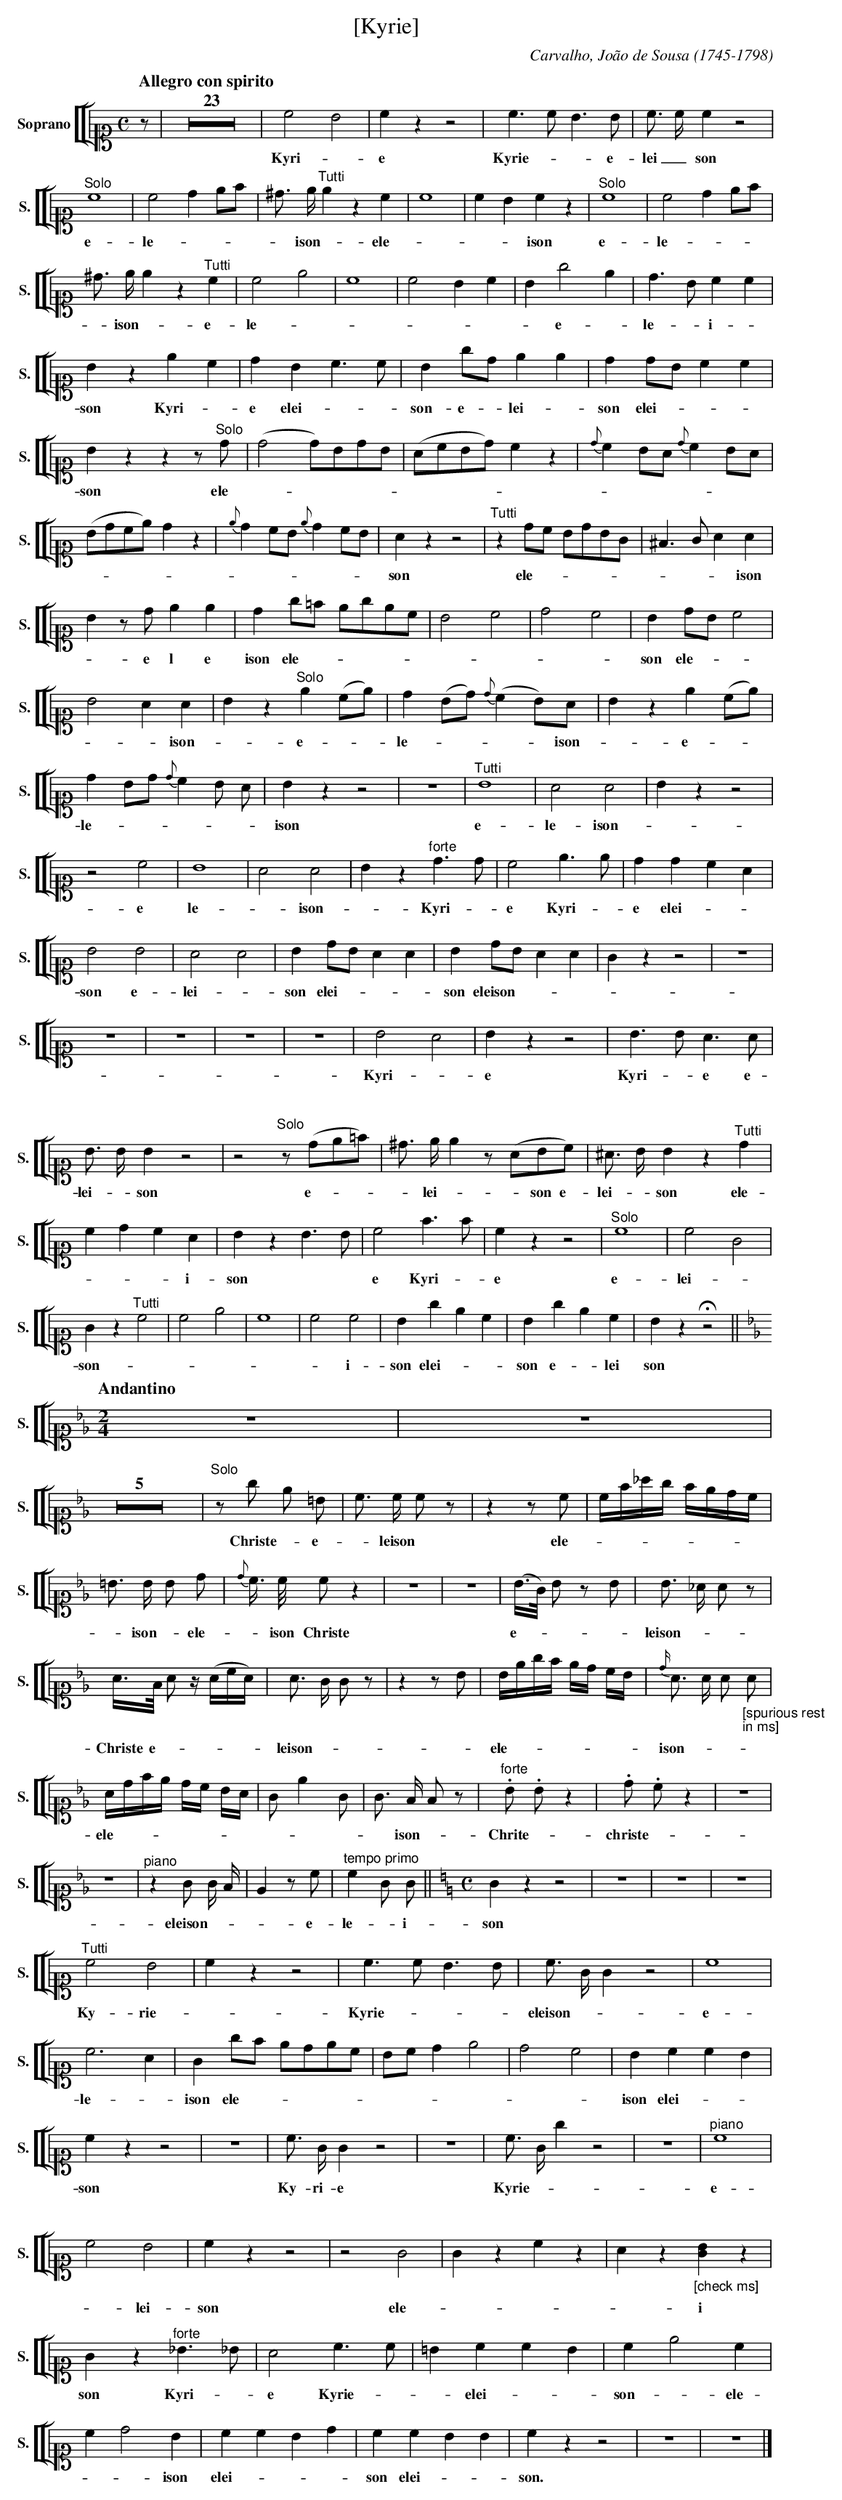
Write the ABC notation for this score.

X:1
T:[Kyrie]
C:Carvalho, Jo\~ao de Sousa (1745-1798)
M:C
L:1/4
K:C
V: 11 clef=tenor1 name="Soprano" sname="S."
%%staves [[ 11 ]]
[Q:"Allegro con spirito"]
z/ | Z23 | c2 B2| c z z2 | \
w: Kyri--e
c>c B>B| c/> c/ c z2| "^Solo" c4| c2 d e/f/|^d/> e/ "^Tutti" e z c| c4 | \
w: Kyrie---e-lei_son      e-le-----ison-- ele--
c B c z| "^Solo" c4| c2 d e/f/|^d/> e/ e z "^Tutti" c|c2 e2| c4 | \
w: --ison e-le-----ison--  e-le--------
c2 B c| B g2 e| d>B c c | B z e c| d B c>c| B g/d/ e e | \
w: ----e--le--i--son Kyri--e elei---son- e-- lei--
d d/B/ c c| B z z z/ "^Solo" d/| (d2d/)B/d/B/| (A/c/B/d/) c z| {d}c B/A/ {d}c B/A/| (B/d/c/e/) d z| {e}d c/B/ {e}d c/B/ | \
w: son elei----son  ele----------
A z z2| "^Tutti" z d/c/ B/d/B/G/| ^F>G A A| B z/ d/ e e|d g/=f/ e/g/e/c/| B2 c2| d2 c2 | \
w: son  ele---------ison -e l e ison   ele---
B d/B/ c2| B2 A A| B z "^Solo" e (c/e/)| d (B/d/) {d}(c B/)A/| B z e (c/e/)| d B/d/ {d}c B/ A/| B z z2 | \
w: son ele-----ison--e---le-----ison--e---le------ison
Z| "^Tutti" B4| A2 A2| B z z2| z2 c2| B4| A2 A2| B z "^forte"d>d | \
w: e-le-ison-- e le--ison-- Kyri-
c2 e>e| d d c A| B2 B2| A2 A2| B d/B/ A A| B d/B/ A A| G z z2 | \
w: e Kyri--e elei---son e-lei--son elei----son eleison-
Z|Z|Z|Z|Z|B2 A2| B z z2 | \
w: Kyri--e
B>B A>A| B/> B/ B z2| z2 "^Solo" z/(d/e/=f/)| ^d/> e/ e z/(A/B/c/)| ^A/> B/ B z "^Tutti" d| c d c A|B z B>B | \
w: Kyri--e e-lei--son e----lei---son e-lei--son ele----i-son
c2 f>f| c z z2| "^Solo" c4|c2 G2| G z "^Tutti" c2| c2 e2 | \
w:e Kyri--e e-lei--son
c4| c2 c2| B g e c|B g e c| B z !fermata!z2 ||
w: --i-son elei---son e--lei son
[Q:"Andantino"] [M:2/4] [K:Bb] Z|Z|
Z5 | "^Solo" z/ g/ e/ =B/ | c/> c/ c/ z/ | \
w: Christe--e--leison
z z/ c/| c//f//_a//g// f//e//d//c//| =B/> B/ B/ d/| {d}c//> c// c/ z| Z|Z| (B//>G//) B/ z/ B/| \
w: ele----------ison-- ele--ison  Christe e--
B/> _A/ A/ z/| A//>F// A/ z//(A//c//A//)|A/> G/ G/ z/ | z z/ B/|B//e//g//f// e//d// c//B//|{d/}A/> A/ A/ "_[spurious rest;in ms]" A/| A//d//f//e// d//c// B//A//| \
w: leison--- Christe e----- leison ---ele--------ison----ele---
G/ e G/| G/> F/ F/z/ |"^forte".B/ .B/ z| .d/ .c/ z| Z|Z|"^piano" z G/ G// F//|E z/ c/| \
w: ----ison--Chrite-- christe--  eleison----e-
"^tempo primo"c G/ G/ || [M:C] [K:C] G z z2| Z|Z|Z| "^Tutti" c2 B2|c z z2| \
w: le--i-son    Ky-rie-
c>c B>B|c/> G/ G z2|c4|c3 A|G g/f/ e/d/e/c/|B/c/ d e2| \
w: Kyrie----eleison---   e-le--ison ele----
d2 c2|B c c B| c z z2| Z|c/> G/ G z2| Z| \
w: --ison elei---son Ky-ri-e
c/> G/ g z2|Z|"^piano"c4|c2 B2|c z z2|z2 G2|G z c z| A z "_[check ms]" [BG] z| \
w:Kyrie --e--lei-son ele----i
G z "^forte" _B> _B|A2 c> c|=B c c B|c e2 c|c d2 B|c c B d|c c B B| \
w: son  Kyri--e Kyrie--- elei---son--ele---ison elei----son elei-
c z z2|Z|Z |] \
w:son.
